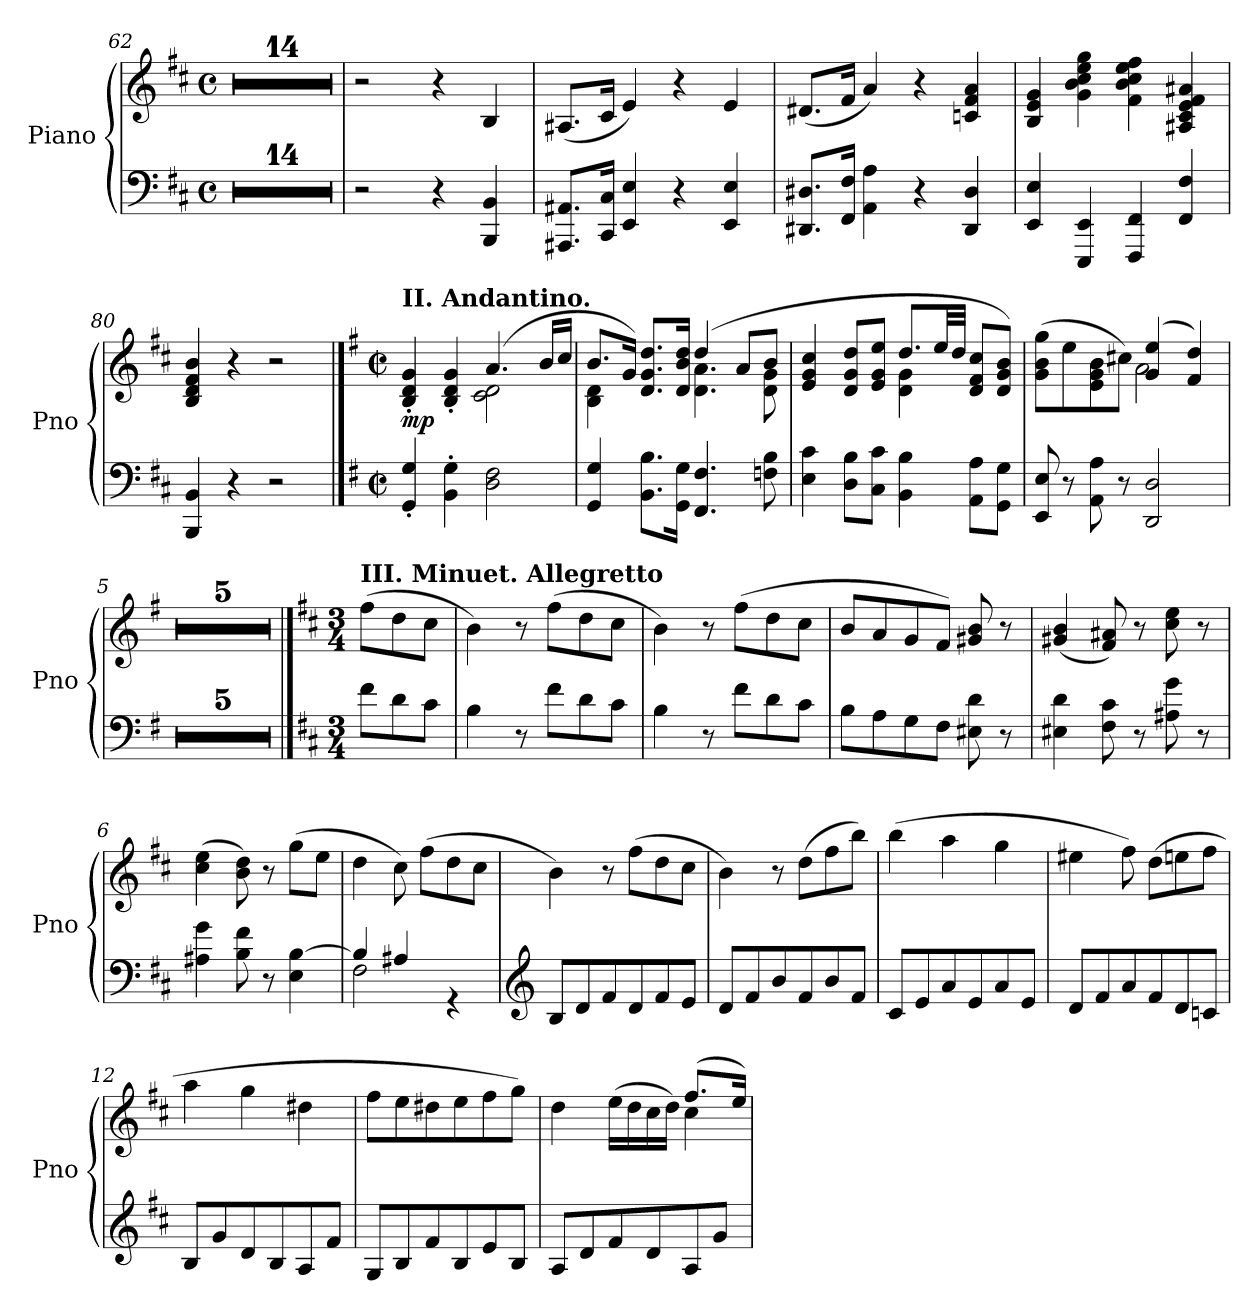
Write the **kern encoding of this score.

**kern	**kern	**dynam
*part1	*part1	*part1
*staff2	*staff1	*staff1/2
*I"Piano	*	*
*I'Pno	*	*
!!LO:LB:g=z
*clefF4	*clefG2	*
*k[f#c#]	*k[f#c#]	*
*M4/4	*M4/4	*
*met(c)	*met(c)	*
=62	=62	=62
1r	1r	.
=63	=63	=63
1r	1r	.
=64	=64	=64
1r	1r	.
=65	=65	=65
1r	1r	.
=66	=66	=66
1r	1r	.
=67	=67	=67
1r	1r	.
=68	=68	=68
1r	1r	.
=69	=69	=69
1r	1r	.
=70	=70	=70
1r	1r	.
=71	=71	=71
1r	1r	.
=72	=72	=72
1r	1r	.
=73	=73	=73
1r	1r	.
=74	=74	=74
1r	1r	.
=75	=75	=75
1r	1r	.
=76	=76	=76
2r	2r	.
4r	4r	.
4BBB/ 4BB/	4B/	.
!!LO:LB:g=z
=77	=77	=77
8.AAA#X/ 8.AA#X/L	(<8.A#X/L	.
16CC#/ 16C#/Jk	16c#/Jk	.
4EE/ 4E/	4e/)	.
4r	4r	.
4EE/ 4E/	4e/	.
=78	=78	=78
8.DD#X/ 8.D#X/L	(<8.d#X/L	.
16FF#/ 16F#/Jk	16f#/Jk	.
4AA\ 4A\	4a/)	.
4r	4r	.
4DD#/ 4D#/	4cn/ 4f#/ 4a/	.
=79	=79	=79
4EE/ 4E/	4B/ 4e/ 4g/	.
4EEE/ 4EE/	4g\ 4b\ 4cc#\ 4ee\ 4gg\	.
4FFF#/ 4FF#/	4f#\ 4b\ 4cc#\ 4ee\ 4ff#\	.
4FF#/ 4F#/	4A#X/ 4c#/ 4e/ 4f#/ 4a#X/	.
=80	=80	=80
4BBB/ 4BB/	4B/ 4d/ 4f#/ 4b/	.
4r	4r	.
2r	2r	.
!!LO:LB:g=z
==1	==1	==1
*k[f#]	*k[f#]	*
*M2/2	*M2/2	*
*met(c|)	*met(c|)	*
*	*MM88	*
*	*^	*
!	!LO:TX:a:B:t=II. Andantino.	!	!
!	!	!	!LO:DY:b
4GG/' 4G/'	4B/' 4d/' 4g/'	2ryy	mp
4BB\' 4G\'	4B/' 4d/' 4g/'	.	.
2D\ 2F#\	(>4.a/	2c\ 2d\	.
.	16b/LL	.	.
.	16cc/JJ	.	.
=2	=2	=2	=2
4GG/ 4G/	8.b/L	4B\ 4d\	.
.	16g/Jk)	.	.
8.BB\ 8.B\L	8.d/ 8.g/ 8.dd/L	4ryy	.
16GG\ 16G\Jk	16d/ 16b/ 16dd/Jk	.	.
4.FF#/ 4.F#/	(>4dd/	4.d\ 4.a\	.
.	8a/L	.	.
8Fn\ 8B\	8b/J	8d\ 8g\	.
=3	=3	=3	=3
4E\ 4c\	4e/ 4g/ 4cc/	2ryy	.
8D\ 8B\L	8d/ 8g/ 8dd/L	.	.
8C\ 8c\J	8e/ 8g/ 8ee/J	.	.
4BB\ 4B\	8.dd/L	4d\ 4g\	.
.	32ee/LL	.	.
.	32dd/JJJ	.	.
8AA\ 8A\L	8d/ 8f#/ 8cc/L	4ryy	.
8GG\ 8G\J	8d/ 8g/ 8b/J)	.	.
=4	=4	=4	=4
8EE/ 8E/	(>8g\ 8b\ 8gg\L	2ryy	.
8r	8ee\	.	.
8AA\ 8A\	8e\ 8g\ 8b\	.	.
8r	8cc#X\J)	.	.
2DD/ 2D/	(>4g/ 4ee/	2a\	.
.	4f#/ 4dd/)	.	.
*	*v	*v	*
=5	=5	=5
1r	1r	.
=6	=6	=6
1r	1r	.
=7	=7	=7
1r	1r	.
!!LO:LB:g=z
=8	=8	=8
1r	1r	.
=9	=9	=9
1r	1r	.
!!LO:LB:g=z
==1	==1	==1
*k[f#c#]	*k[f#c#]	*
*M3/4	*M3/4	*
*	*MM172	*
!	!LO:TX:a:B:t=III. Minuet. Allegretto	!
8f#\L	(>8ff#\L	.
8d\	8dd\	.
8c#\J	8cc#\J	.
=2	=2	=2
4B\	4b\)	.
8r	8r	.
8f#\L	(>8ff#\L	.
8d\	8dd\	.
8c#\J	8cc#\J	.
=3	=3	=3
4B\	4b\)	.
8r	8r	.
8f#\L	(>8ff#\L	.
8d\	8dd\	.
8c#\J	8cc#\J	.
=4	=4	=4
8B\L	8b/L	.
8A\	8a/	.
8G\	8g/	.
8F#\J	8f#/J)	.
8E#X\ 8d\	8g#X/ 8b/	.
8r	8r	.
=5	=5	=5
4E#X\ 4d\	(<4g#X/ 4b/	.
8F#\ 8c#\	8f#/ 8a#X/)	.
8r	8r	.
8A#X\ 8g\	8cc#\ 8ee\	.
8r	8r	.
=6	=6	=6
4A#X\ 4g\	(>4cc#\ 4ee\	.
8B\ 8f#\	8b\ 8dd\)	.
8r	8r	.
4E\ [4B\	(>8gg\L	.
.	8ee\J	.
=7	=7	=7
*^	*	*
4B/]	2F#\	4dd\	.
4A#X/	.	8cc#\)	.
.	.	(>8ff#\L	.
4rGG	4ryy	8dd\	.
.	.	8cc#\J	.
*v	*v	*	*
!!LO:PB:g=z
=8	=8	=8
*clefG2	*	*
8B/L	4b\)	.
8d/	.	.
8f#/	8r	.
8d/	(>8ff#\L	.
8f#/	8dd\	.
8e/J	8cc#\J	.
=9	=9	=9
8d/L	4b\)	.
8f#/	.	.
8b/	8r	.
8f#/	(>8dd\L	.
8b/	8ff#\	.
8f#/J	8bb\J)	.
=10	=10	=10
8c#/L	(>4bb\	.
8e/	.	.
8a/	4aa\	.
8e/	.	.
8a/	4gg\	.
8e/J	.	.
=11	=11	=11
8d/L	4ee#X\	.
8f#/	.	.
8a/	8ff#\)	.
8f#/	(>8dd\L	.
8d/	8een\	.
8cn/J	8ff#\J	.
=12	=12	=12
8B/L	4aa\	.
8g/	.	.
8d/	4gg\	.
8B/	.	.
8A/	4dd#X\	.
8f#/J	.	.
=13	=13	=13
8G/L	8ff#\L	.
8B/	8ee\	.
8f#/	8dd#X\	.
8B/	8ee\	.
8e/	8ff#\	.
8B/J	8gg\J)	.
=14	=14	=14
*	*^	*
8A/L	4dd\	2ryy	.
8d/	.	.	.
8f#/	(>16ee\LL	.	.
.	16dd\	.	.
8d/	16cc#\	.	.
.	16dd\JJ)	.	.
8A/	(>8.ff#/L	4cc#\	.
8g/J	.	.	.
.	16ee/Jk)	.	.
*	*v	*v	*
=	=	=
*-	*-	*-
